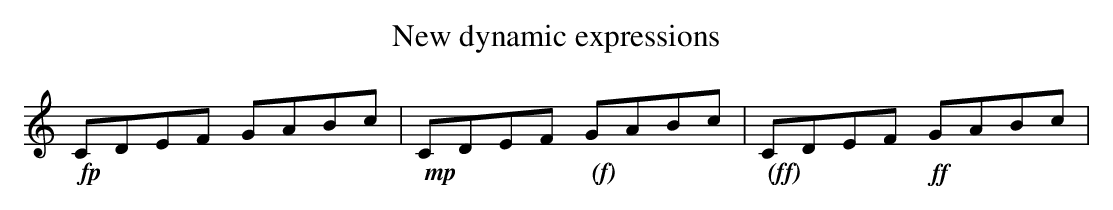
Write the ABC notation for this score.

X:1
T: New dynamic expressions
K: C
!fp!CDEF GABc|!mp!CDEF !(f)!GABc|!(ff)!CDEF !ff!GABc|
